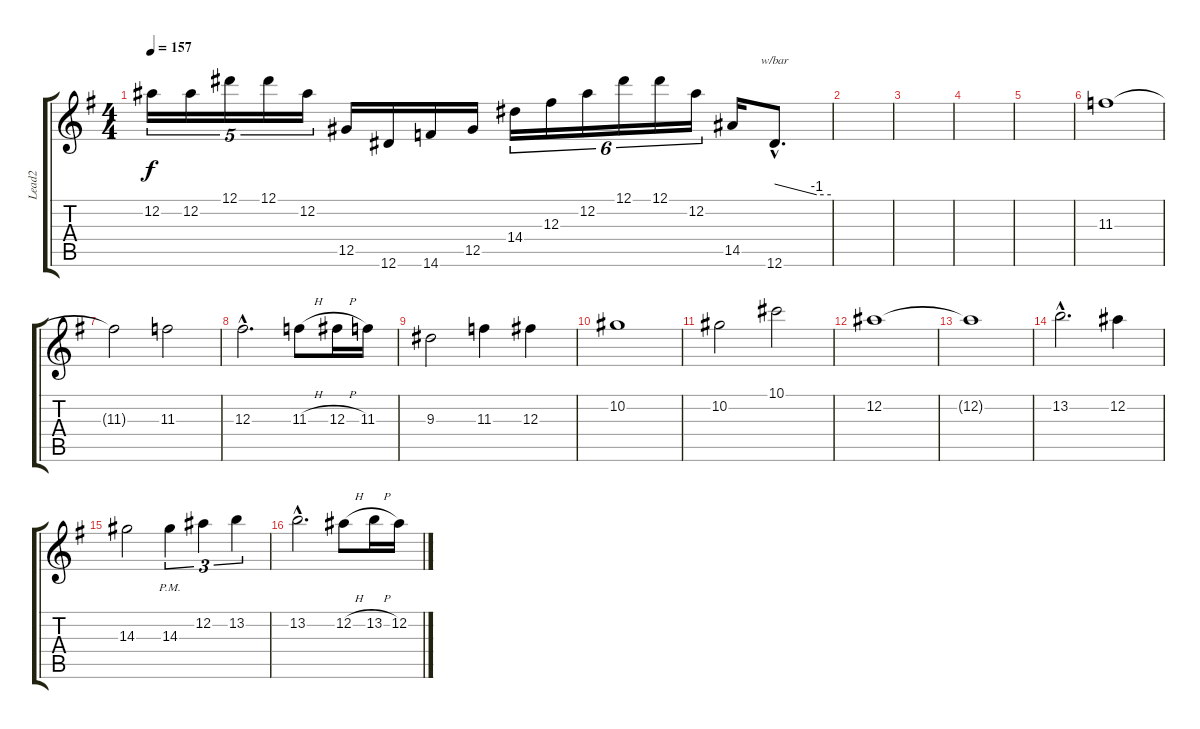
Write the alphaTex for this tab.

\track ("Lead2" "Lead2") {instrument distortionguitar}
\staff {score tabs}
\tuning (Eb4 Bb3 Gb3 Db3 Ab2 Eb2) {hide}
\ts (4 4)
\tempo 157
\clef g2
\ks eminor
12.2.16{tu (5 4) dy f} 12.2.16{tu (5 4)} 12.1.16{tu (5 4)} 12.1.16{tu (5 4)} 12.2.16{tu (5 4)} 12.5.16 12.6.16 14.6.16 12.5.16 14.4.16{tu (6 4)} 12.3.16{tu (6 4)} 12.2.16{tu (6 4)} 12.1.16{tu (6 4)} 12.1.16{tu (6 4)} 12.2.16{tu (6 4)} 14.5.16 12.6{hac}.8{d tbe (custom default 0 0 45 -4 60 -4)} |
|
|
|
|
11.3.1 |
11.3{t}.2 11.3.2 |
12.3{hac}.2{d} 11.3{h}.8 12.3{h}.16 11.3.16 |
9.3.2 11.3.4 12.3.4 |
10.2.1 |
10.2.2 10.1.2 |
12.2.1 |
12.2{t}.1 |
13.2{hac}.2{d} 12.2.4 |
14.3.2 14.3{pm}.4{tu (3 2)} 12.2.4{tu (3 2)} 13.2.4{tu (3 2)} |
13.2{hac}.2{d} 12.2{h}.8 13.2{h}.16 12.2.16
